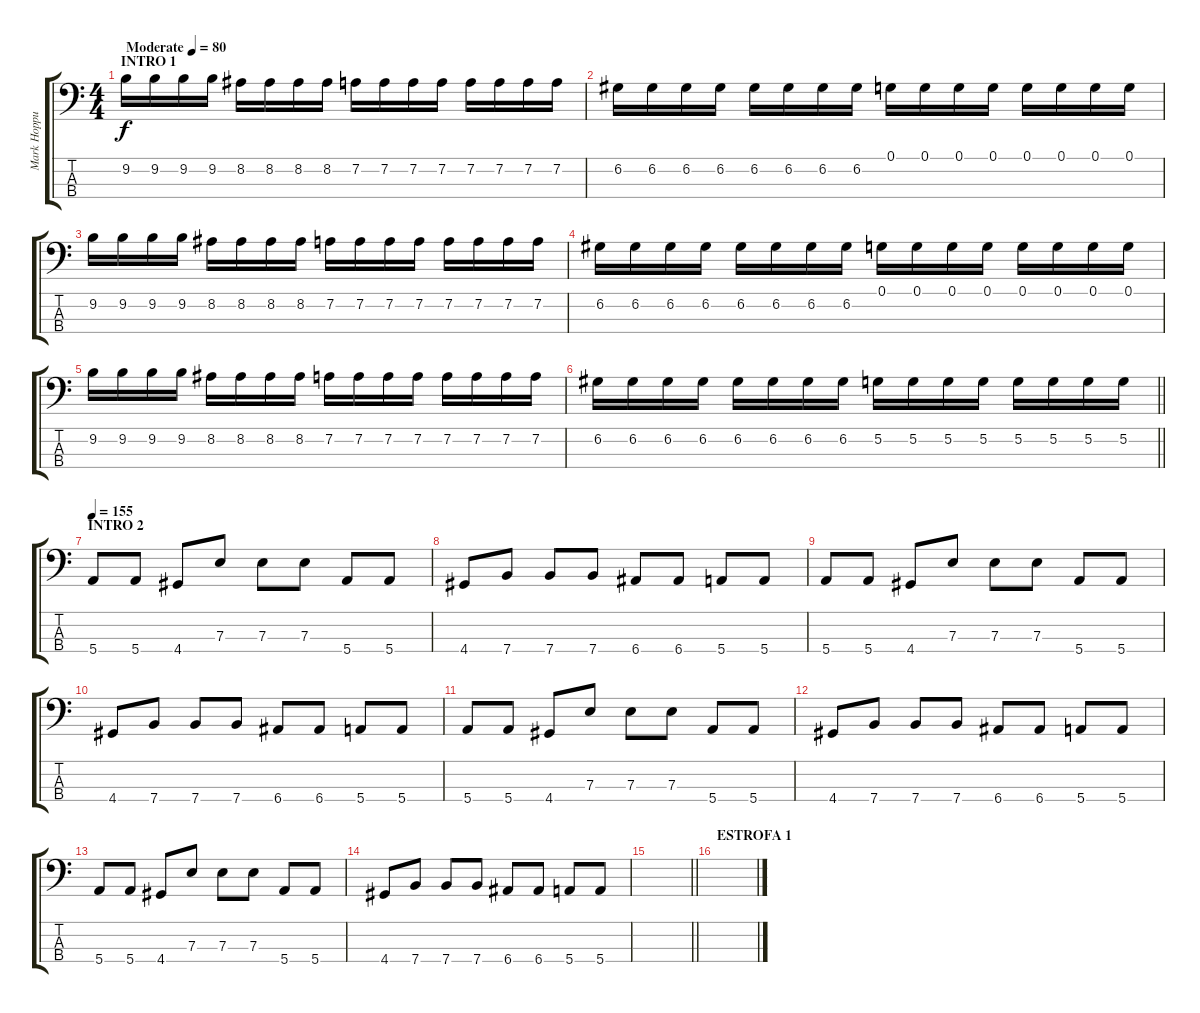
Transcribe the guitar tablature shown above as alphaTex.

\track ("Mark Hoppus (Bajo)" "Mark Hoppu") {instrument electricbasspick}
\staff {score tabs}
\tuning (G2 D2 A1 E1) {hide}
\ts (4 4)
\section ("" "INTRO 1")
\tempo (80 "Moderate")
\clef f4
\ks c
9.2.16{dy f instrument electricbasspick} 9.2.16 9.2.16 9.2.16 8.2.16 8.2.16 8.2.16 8.2.16 7.2.16 7.2.16 7.2.16 7.2.16 7.2.16 7.2.16 7.2.16 7.2.16 |
6.2.16 6.2.16 6.2.16 6.2.16 6.2.16 6.2.16 6.2.16 6.2.16 0.1.16 0.1.16 0.1.16 0.1.16 0.1.16 0.1.16 0.1.16 0.1.16 |
9.2.16 9.2.16 9.2.16 9.2.16 8.2.16 8.2.16 8.2.16 8.2.16 7.2.16 7.2.16 7.2.16 7.2.16 7.2.16 7.2.16 7.2.16 7.2.16 |
6.2.16 6.2.16 6.2.16 6.2.16 6.2.16 6.2.16 6.2.16 6.2.16 0.1.16 0.1.16 0.1.16 0.1.16 0.1.16 0.1.16 0.1.16 0.1.16 |
9.2.16 9.2.16 9.2.16 9.2.16 8.2.16 8.2.16 8.2.16 8.2.16 7.2.16 7.2.16 7.2.16 7.2.16 7.2.16 7.2.16 7.2.16 7.2.16 |
\barLineRight lightlight
6.2.16 6.2.16 6.2.16 6.2.16 6.2.16 6.2.16 6.2.16 6.2.16 5.2.16 5.2.16 5.2.16 5.2.16 5.2.16 5.2.16 5.2.16 5.2.16 |
\section ("" "INTRO 2")
\tempo 155
5.4.8 5.4.8 4.4.8 7.3.8 7.3.8 7.3.8 5.4.8 5.4.8 |
4.4.8 7.4.8 7.4.8 7.4.8 6.4.8 6.4.8 5.4.8 5.4.8 |
5.4.8 5.4.8 4.4.8 7.3.8 7.3.8 7.3.8 5.4.8 5.4.8 |
4.4.8 7.4.8 7.4.8 7.4.8 6.4.8 6.4.8 5.4.8 5.4.8 |
5.4.8 5.4.8 4.4.8 7.3.8 7.3.8 7.3.8 5.4.8 5.4.8 |
4.4.8 7.4.8 7.4.8 7.4.8 6.4.8 6.4.8 5.4.8 5.4.8 |
5.4.8 5.4.8 4.4.8 7.3.8 7.3.8 7.3.8 5.4.8 5.4.8 |
4.4.8 7.4.8 7.4.8 7.4.8 6.4.8 6.4.8 5.4.8 5.4.8 |
\barLineRight lightlight
|
\section ("" "ESTROFA 1")
